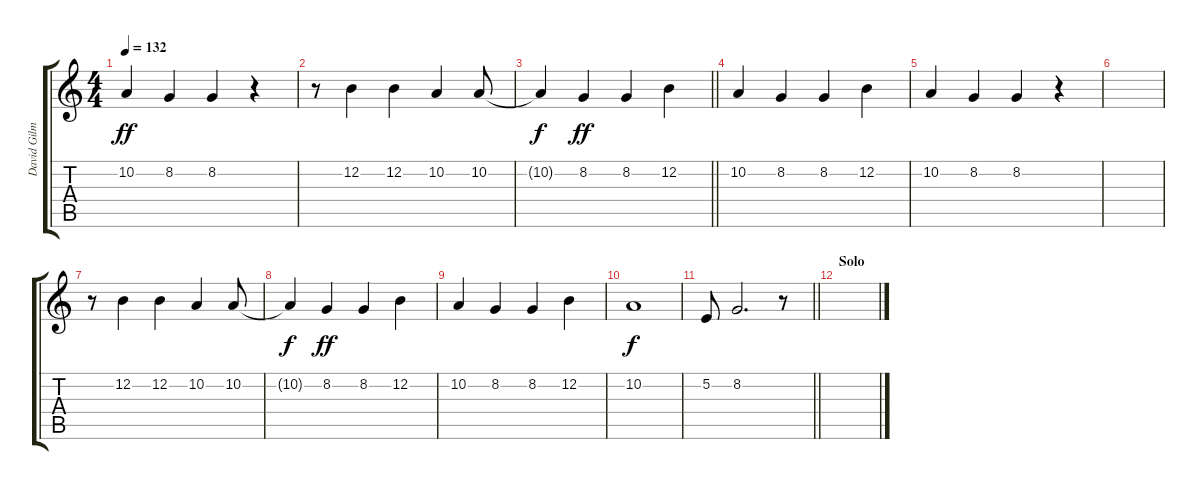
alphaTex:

\track ("David Gilmour - Voice" "David Gilm") {instrument synthvoice}
\staff {score tabs}
\tuning (E4 B3 G3 D3 A2 E2) {hide}
\ts (4 4)
\tempo 132
\clef g2
\ks c
10.2.4{dy ff} 8.2.4 8.2.4 r.4 |
r.8 12.2.4 12.2.4 10.2.4 10.2.8 |
\barLineRight lightlight
10.2{t}.4{dy f} 8.2.4{dy ff} 8.2.4 12.2.4 |
10.2.4 8.2.4 8.2.4 12.2.4 |
10.2.4 8.2.4 8.2.4 r.4 |
|
r.8 12.2.4 12.2.4 10.2.4 10.2.8 |
10.2{t}.4{dy f} 8.2.4{dy ff} 8.2.4 12.2.4 |
10.2.4 8.2.4 8.2.4 12.2.4 |
10.2.1{dy f} |
\barLineRight lightlight
5.2.8 8.2.2{d} r.8 |
\section ("" "Solo")
